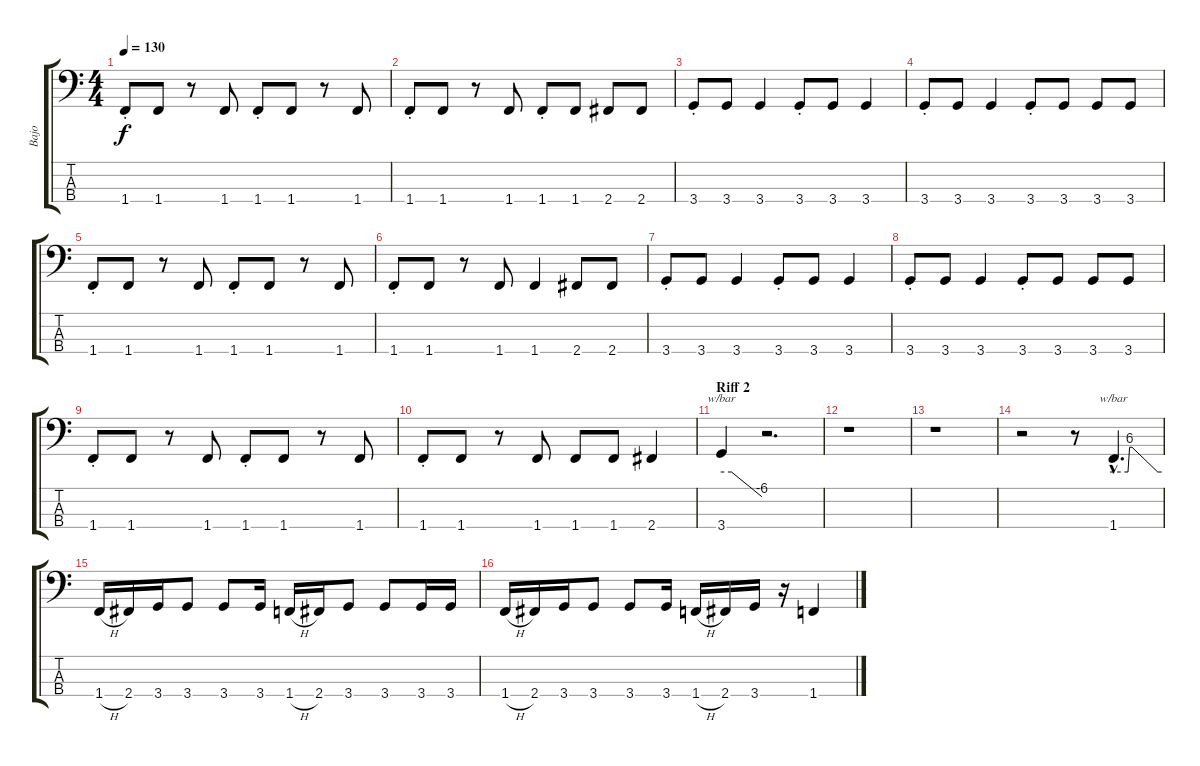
\track ("Bajo" "Bajo") {instrument electricbasspick}
\staff {score tabs}
\tuning (G2 D2 A1 E1) {hide}
\ts (4 4)
\tempo 130
\clef f4
\ks c
1.4{st}.8{dy f} 1.4.8 r.8 1.4.8 1.4{st}.8 1.4.8 r.8 1.4.8 |
1.4{st}.8 1.4.8 r.8 1.4.8 1.4{st}.8 1.4.8 2.4.8 2.4.8 |
3.4{st}.8 3.4.8 3.4.4 3.4{st}.8 3.4.8 3.4.4 |
3.4{st}.8 3.4.8 3.4.4 3.4{st}.8 3.4.8 3.4.8 3.4.8 |
1.4{st}.8 1.4.8 r.8 1.4.8 1.4{st}.8 1.4.8 r.8 1.4.8 |
1.4{st}.8 1.4.8 r.8 1.4.8 1.4.4 2.4.8 2.4.8 |
3.4{st}.8 3.4.8 3.4.4 3.4{st}.8 3.4.8 3.4.4 |
3.4{st}.8 3.4.8 3.4.4 3.4{st}.8 3.4.8 3.4.8 3.4.8 |
1.4{st}.8 1.4.8 r.8 1.4.8 1.4{st}.8 1.4.8 r.8 1.4.8 |
1.4{st}.8 1.4.8 r.8 1.4.8 1.4.8 1.4.8 2.4.4 |
\section ("" "Riff 2")
3.4.4{tbe (custom default 0 0 15 0 60 -24)} r.2{d} |
r.1 |
r.1 |
r.2 r.8 1.4{hac}.4{d tbe (custom default 0 0 18 0 20 24 23 24 55 0 60 0)} |
1.4{h}.16 2.4.16 3.4.16 3.4.8 3.4.8 3.4.16 1.4{h}.16 2.4.16 3.4.8 3.4.8 3.4.16 3.4.16 |
1.4{h}.16 2.4.16 3.4.16 3.4.8 3.4.8 3.4.16 1.4{h}.16 2.4.16 3.4.16 r.16 1.4.4
